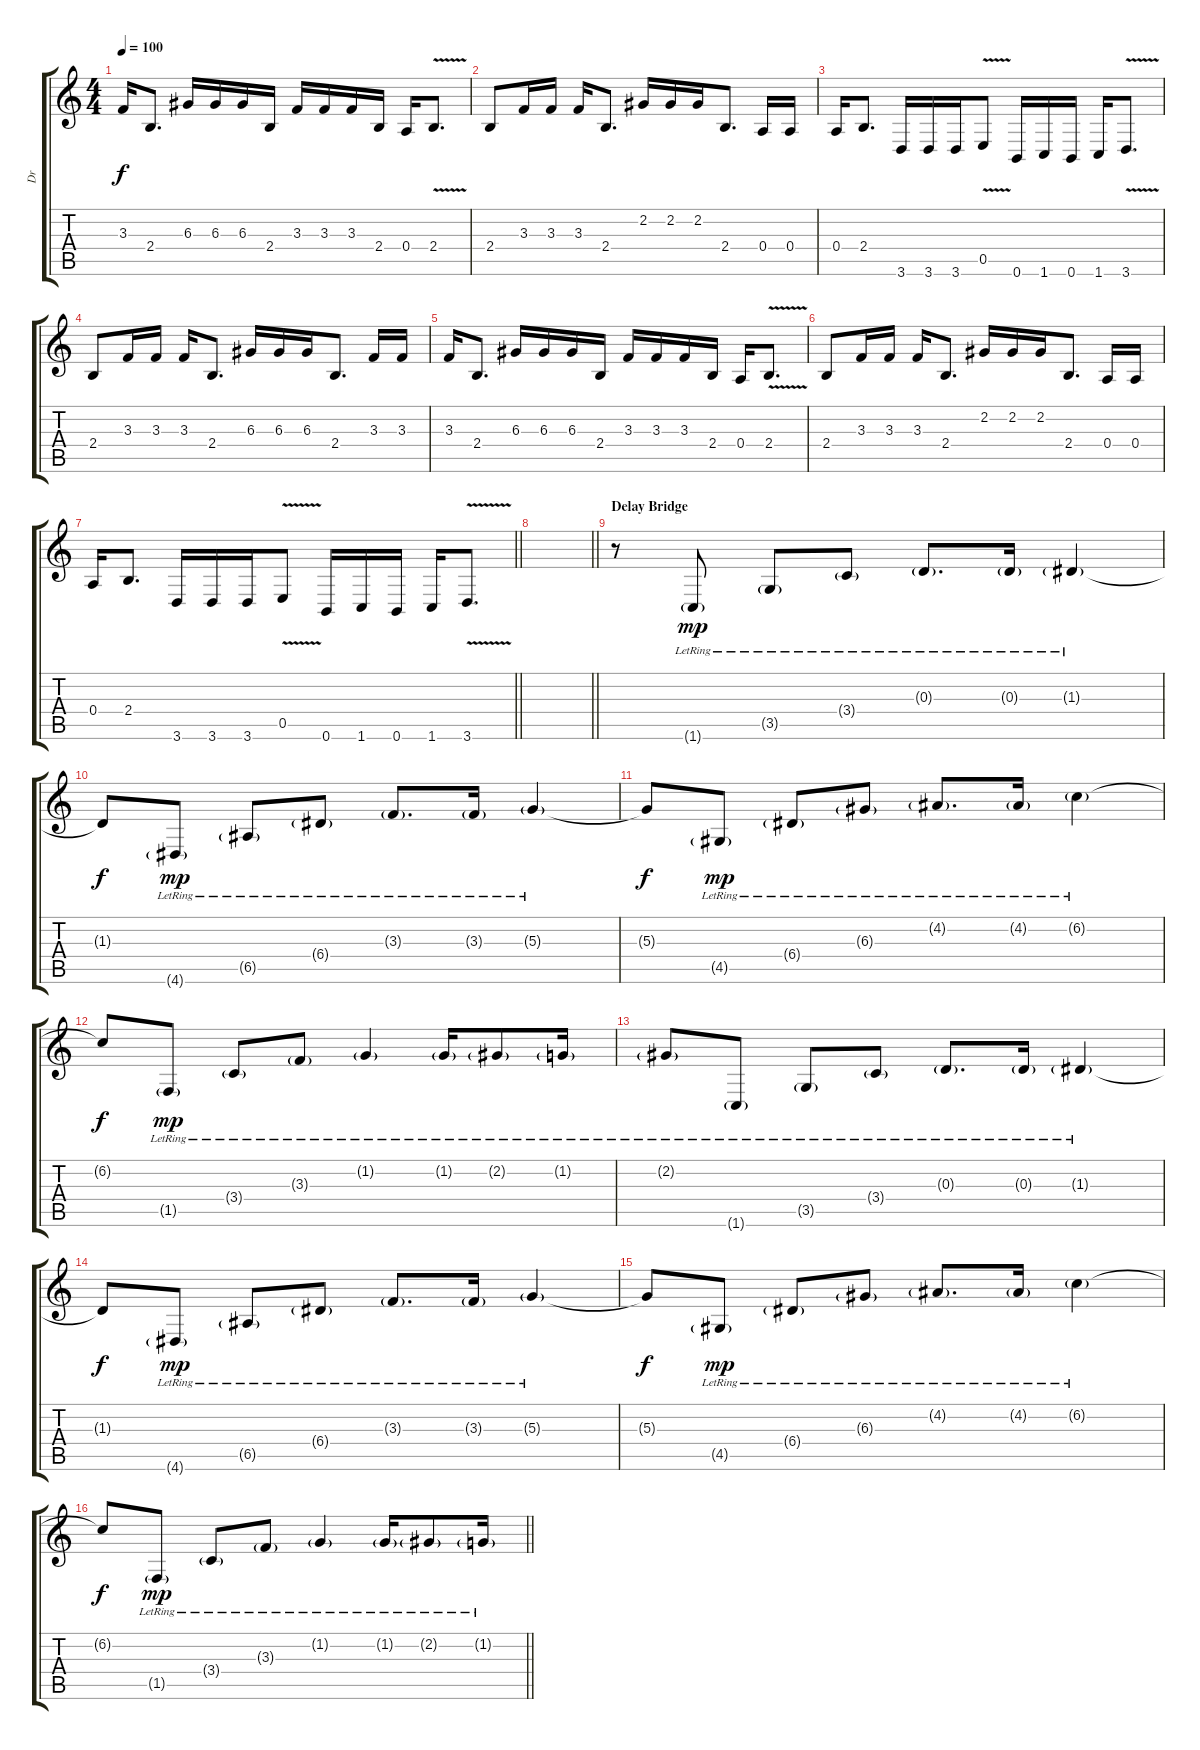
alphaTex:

\track ("Dr" "Dr") {instrument distortionguitar}
\staff {score tabs}
\tuning (B3 Gb3 D3 A2 E2 B1) {hide}
\ts (4 4)
\tempo 100
\clef g2
\ks c
3.3.16{dy f} 2.4.8{d} 6.3.16 6.3.16 6.3.16 2.4.16 3.3.16 3.3.16 3.3.16 2.4.16 0.4.16 2.4{v}.8{d} |
2.4.8 3.3.16 3.3.16 3.3.16 2.4.8{d} 2.2.16 2.2.16 2.2.16 2.4.8{d} 0.4.16 0.4.16 |
0.4.16 2.4.8{d} 3.6.16 3.6.16 3.6.16 0.5{v}.8 0.6.16 1.6.16 0.6.16 1.6.16 3.6{v}.8{d} |
2.4.8 3.3.16 3.3.16 3.3.16 2.4.8{d} 6.3.16 6.3.16 6.3.16 2.4.8{d} 3.3.16 3.3.16 |
3.3.16 2.4.8{d} 6.3.16 6.3.16 6.3.16 2.4.16 3.3.16 3.3.16 3.3.16 2.4.16 0.4.16 2.4{v}.8{d} |
2.4.8 3.3.16 3.3.16 3.3.16 2.4.8{d} 2.2.16 2.2.16 2.2.16 2.4.8{d} 0.4.16 0.4.16 |
\barLineRight lightlight
0.4.16 2.4.8{d} 3.6.16 3.6.16 3.6.16 0.5{v}.8 0.6.16 1.6.16 0.6.16 1.6.16 3.6{v}.8{d} |
\barLineRight lightlight
|
\section ("" "Delay Bridge")
r.8 1.6{g lr}.8{dy mp instrument electricguitarclean} 3.5{g lr}.8 3.4{g lr}.8 0.3{g lr}.8{d} 0.3{g lr}.16 1.3{g lr}.4 |
1.3{t}.8{dy f} 4.6{g lr}.8{dy mp} 6.5{g lr}.8 6.4{g lr}.8 3.3{g lr}.8{d} 3.3{g lr}.16 5.3{g lr}.4 |
5.3{t}.8{dy f} 4.5{g lr}.8{dy mp} 6.4{g lr}.8 6.3{g lr}.8 4.2{g lr}.8{d} 4.2{g lr}.16 6.2{g lr}.4 |
6.2{t}.8{dy f} 1.5{g lr}.8{dy mp} 3.4{g lr}.8 3.3{g lr}.8 1.2{g lr}.4 1.2{g lr}.16 2.2{g lr}.8 1.2{g lr}.16 |
2.2{g lr}.8 1.6{g lr}.8 3.5{g lr}.8 3.4{g lr}.8 0.3{g lr}.8{d} 0.3{g lr}.16 1.3{g lr}.4 |
1.3{t}.8{dy f} 4.6{g lr}.8{dy mp} 6.5{g lr}.8 6.4{g lr}.8 3.3{g lr}.8{d} 3.3{g lr}.16 5.3{g lr}.4 |
5.3{t}.8{dy f} 4.5{g lr}.8{dy mp} 6.4{g lr}.8 6.3{g lr}.8 4.2{g lr}.8{d} 4.2{g lr}.16 6.2{g lr}.4 |
\barLineRight lightlight
6.2{t}.8{dy f} 1.5{g lr}.8{dy mp} 3.4{g lr}.8 3.3{g lr}.8 1.2{g lr}.4 1.2{g lr}.16 2.2{g lr}.8 1.2{g lr}.16
